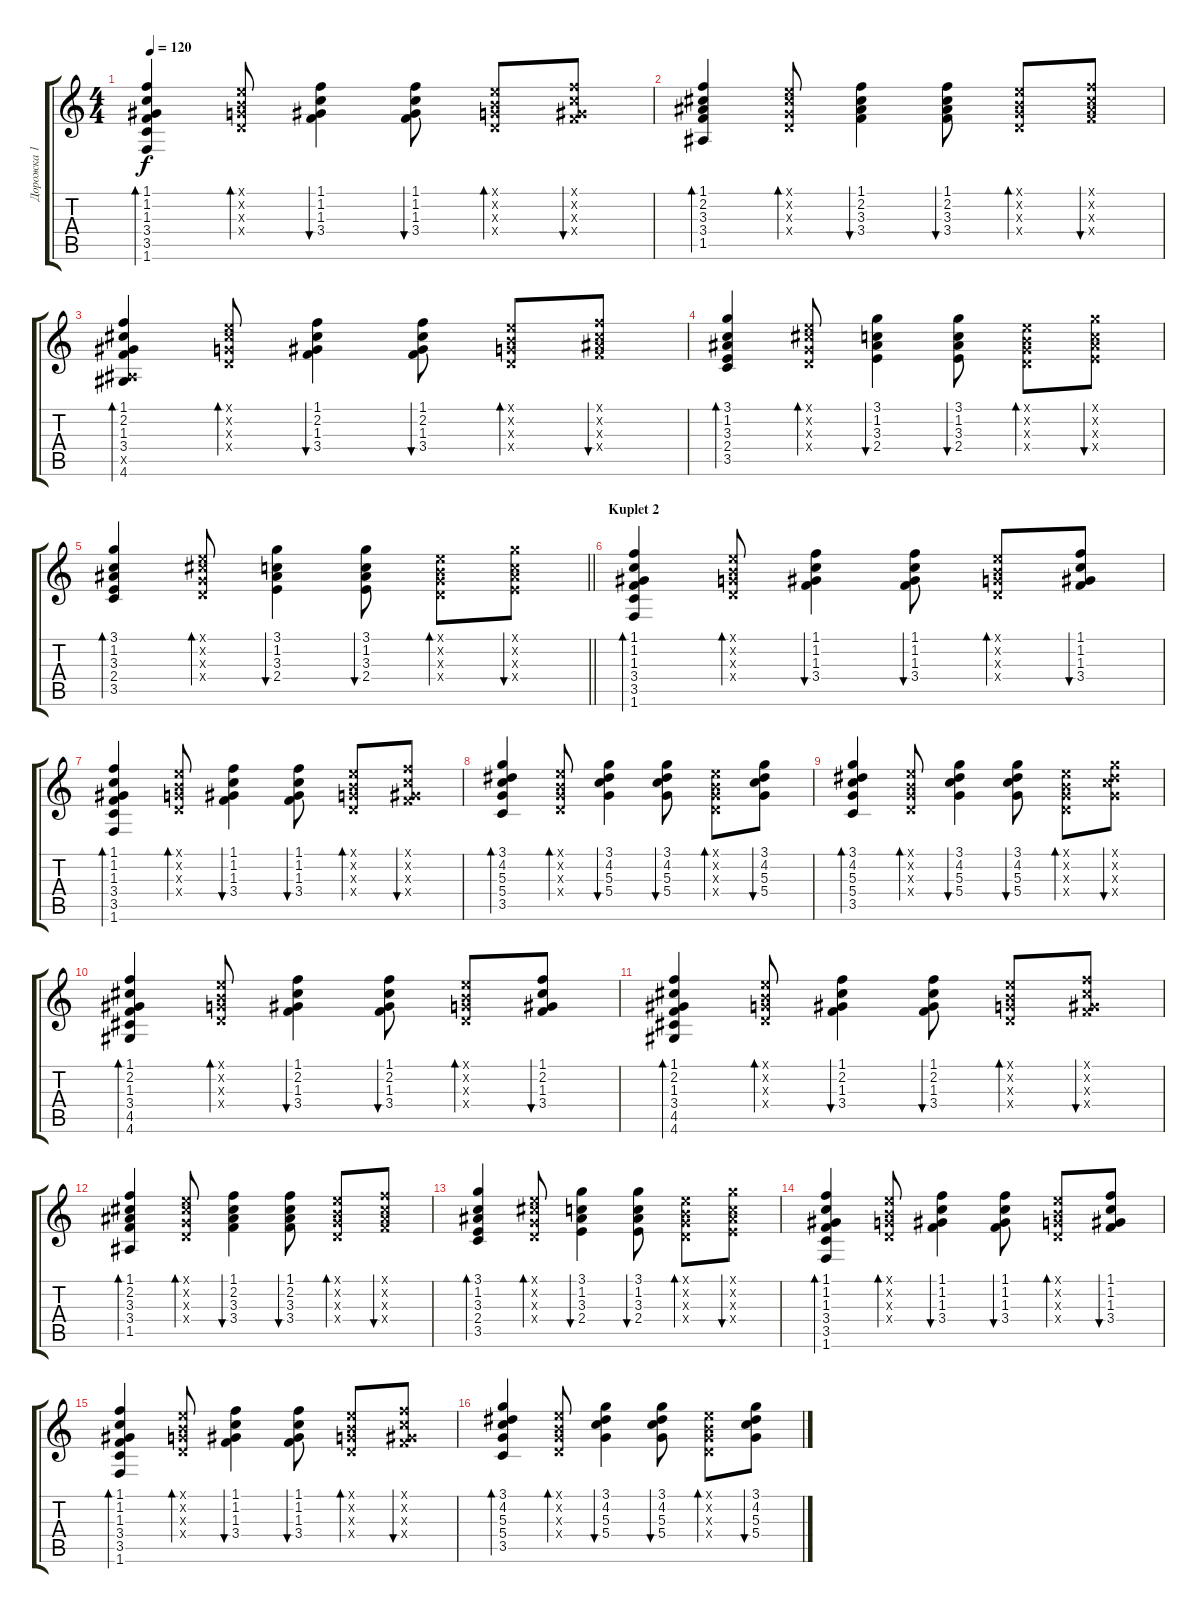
\track ("Дорожка 1" "Дорожка 1") {instrument acousticguitarsteel}
\staff {score tabs}
\tuning (E4 B3 G3 D3 A2 E2) {hide}
\ts (4 4)
\tempo 120
\clef g2
\ks c
(1.1 1.2 1.3 3.4 3.5 1.6).4{bd 60 dy f} (0.1{x} 0.2{x} 0.3{x} 0.4{x}).8{bd 60} (1.1 1.2 1.3 3.4).4{bu 60} (1.1 1.2 1.3 3.4).8{bu 60} (0.1{x} 0.2{x} 0.3{x} 0.4{x}).8{bd 60} (1.1{x} 1.2{x} 1.3{x} 3.4{x}).8{bu 60} |
(1.1 2.2 3.3 3.4 1.5).4{bd 60} (0.1{x} 2.2{x} 0.3{x} 0.4{x}).8{bd 60} (1.1 2.2 3.3 3.4).4{bu 60} (1.1 2.2 3.3 3.4).8{bu 60} (0.1{x} 0.2{x} 0.3{x} 0.4{x}).8{bd 60} (1.1{x} 2.2{x} 3.3{x} 3.4{x}).8{bu 60} |
(1.1 2.2 1.3 3.4 1.5{x} 4.6).4{bd 60} (0.1{x} 2.2{x} 0.3{x} 0.4{x}).8{bd 60} (1.1 2.2 1.3 3.4).4{bu 60} (1.1 2.2 1.3 3.4).8{bu 60} (0.1{x} 0.2{x} 0.3{x} 0.4{x}).8{bd 60} (1.1{x} 2.2{x} 3.3{x} 3.4{x}).8{bu 60} |
(3.1 1.2 3.3 2.4 3.5).4{bd 60} (0.1{x} 2.2{x} 0.3{x} 0.4{x}).8{bd 60} (3.1 1.2 3.3 2.4).4{bu 60} (3.1 1.2 3.3 2.4).8{bu 60} (0.1{x} 0.2{x} 0.3{x} 0.4{x}).8{bd 60} (3.1{x} 1.2{x} 3.3{x} 2.4{x}).8{bu 60} |
\barLineRight lightlight
(3.1 1.2 3.3 2.4 3.5).4{bd 60} (0.1{x} 2.2{x} 0.3{x} 0.4{x}).8{bd 60} (3.1 1.2 3.3 2.4).4{bu 60} (3.1 1.2 3.3 2.4).8{bu 60} (0.1{x} 0.2{x} 0.3{x} 0.4{x}).8{bd 60} (3.1{x} 1.2{x} 3.3{x} 2.4{x}).8{bu 60} |
\section ("" "Kuplet 2")
(1.1 1.2 1.3 3.4 3.5 1.6).4{bd 60} (0.1{x} 0.2{x} 0.3{x} 0.4{x}).8{bd 60} (1.1 1.2 1.3 3.4).4{bu 60} (1.1 1.2 1.3 3.4).8{bu 60} (0.1{x} 0.2{x} 0.3{x} 0.4{x}).8{bd 60} (1.1 1.2 1.3 3.4).8{bu 60} |
(1.1 1.2 1.3 3.4 3.5 1.6).4{bd 60} (0.1{x} 0.2{x} 0.3{x} 0.4{x}).8{bd 60} (1.1 1.2 1.3 3.4).4{bu 60} (1.1 1.2 1.3 3.4).8{bu 60} (0.1{x} 0.2{x} 0.3{x} 0.4{x}).8{bd 60} (1.1{x} 1.2{x} 1.3{x} 3.4{x}).8{bu 60} |
(3.1 4.2 5.3 5.4 3.5).4{bd 60} (0.1{x} 0.2{x} 0.3{x} 0.4{x}).8{bd 60} (3.1 4.2 5.3 5.4).4{bu 60} (3.1 4.2 5.3 5.4).8{bu 60} (0.1{x} 0.2{x} 0.3{x} 0.4{x}).8{bd 60} (3.1 4.2 5.3 5.4).8{bu 60} |
(3.1 4.2 5.3 5.4 3.5).4{bd 60} (0.1{x} 0.2{x} 0.3{x} 0.4{x}).8{bd 60} (3.1 4.2 5.3 5.4).4{bu 60} (3.1 4.2 5.3 5.4).8{bu 60} (0.1{x} 0.2{x} 0.3{x} 0.4{x}).8{bd 60} (3.1{x} 4.2{x} 5.3{x} 5.4{x}).8{bu 60} |
(1.1 2.2 1.3 3.4 4.5 4.6).4{bd 60} (0.1{x} 0.2{x} 0.3{x} 0.4{x}).8{bd 60} (1.1 2.2 1.3 3.4).4{bu 60} (1.1 2.2 1.3 3.4).8{bu 60} (0.1{x} 0.2{x} 0.3{x} 0.4{x}).8{bd 60} (1.1 2.2 1.3 3.4).8{bu 60} |
(1.1 2.2 1.3 3.4 4.5 4.6).4{bd 60} (0.1{x} 0.2{x} 0.3{x} 0.4{x}).8{bd 60} (1.1 2.2 1.3 3.4).4{bu 60} (1.1 2.2 1.3 3.4).8{bu 60} (0.1{x} 0.2{x} 0.3{x} 0.4{x}).8{bd 60} (1.1{x} 2.2{x} 1.3{x} 3.4{x}).8{bu 60} |
(1.1 2.2 3.3 3.4 1.5).4{bd 60} (0.1{x} 2.2{x} 0.3{x} 0.4{x}).8{bd 60} (1.1 2.2 3.3 3.4).4{bu 60} (1.1 2.2 3.3 3.4).8{bu 60} (0.1{x} 0.2{x} 0.3{x} 0.4{x}).8{bd 60} (1.1{x} 2.2{x} 3.3{x} 3.4{x}).8{bu 60} |
(3.1 1.2 3.3 2.4 3.5).4{bd 60} (0.1{x} 2.2{x} 0.3{x} 0.4{x}).8{bd 60} (3.1 1.2 3.3 2.4).4{bu 60} (3.1 1.2 3.3 2.4).8{bu 60} (0.1{x} 0.2{x} 0.3{x} 0.4{x}).8{bd 60} (3.1{x} 1.2{x} 3.3{x} 2.4{x}).8{bu 60} |
(1.1 1.2 1.3 3.4 3.5 1.6).4{bd 60} (0.1{x} 0.2{x} 0.3{x} 0.4{x}).8{bd 60} (1.1 1.2 1.3 3.4).4{bu 60} (1.1 1.2 1.3 3.4).8{bu 60} (0.1{x} 0.2{x} 0.3{x} 0.4{x}).8{bd 60} (1.1 1.2 1.3 3.4).8{bu 60} |
(1.1 1.2 1.3 3.4 3.5 1.6).4{bd 60} (0.1{x} 0.2{x} 0.3{x} 0.4{x}).8{bd 60} (1.1 1.2 1.3 3.4).4{bu 60} (1.1 1.2 1.3 3.4).8{bu 60} (0.1{x} 0.2{x} 0.3{x} 0.4{x}).8{bd 60} (1.1{x} 1.2{x} 1.3{x} 3.4{x}).8{bu 60} |
(3.1 4.2 5.3 5.4 3.5).4{bd 60} (0.1{x} 0.2{x} 0.3{x} 0.4{x}).8{bd 60} (3.1 4.2 5.3 5.4).4{bu 60} (3.1 4.2 5.3 5.4).8{bu 60} (0.1{x} 0.2{x} 0.3{x} 0.4{x}).8{bd 60} (3.1 4.2 5.3 5.4).8{bu 60}
